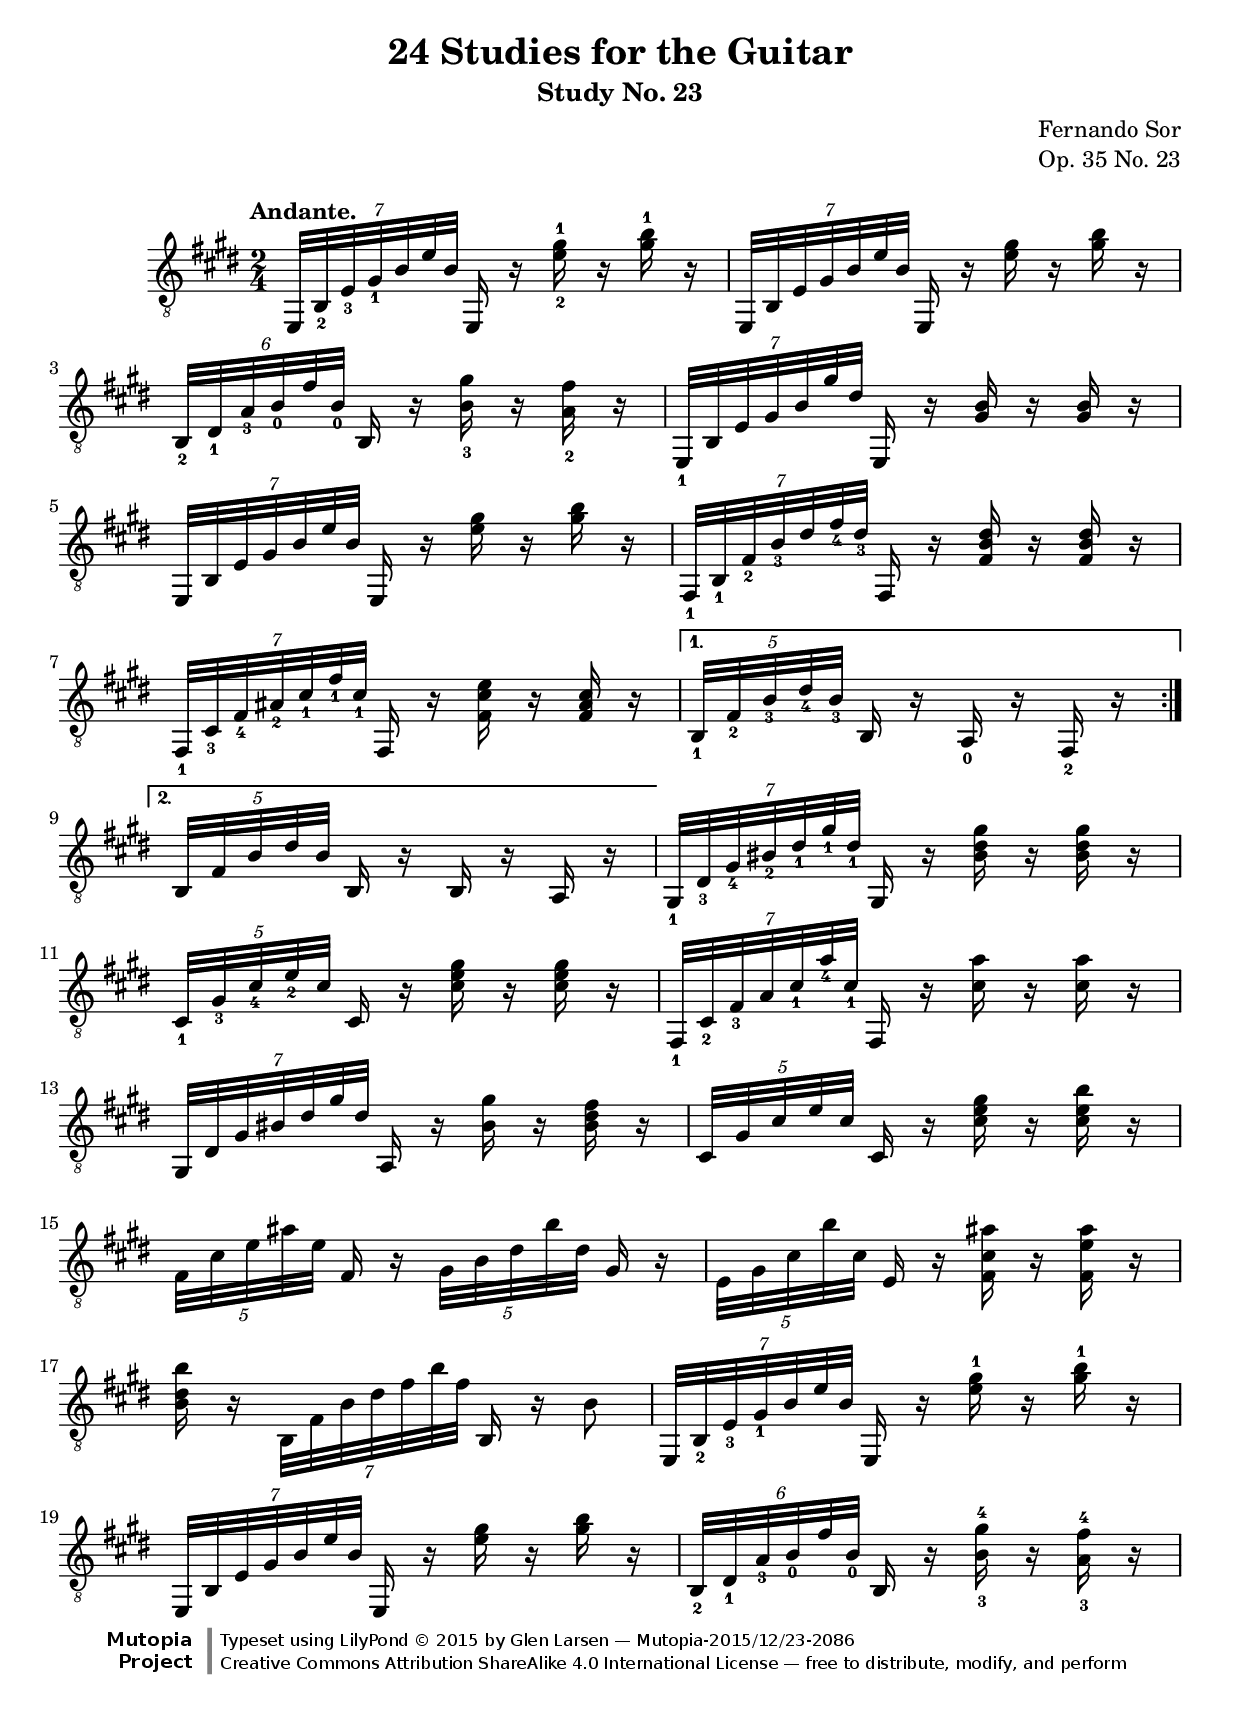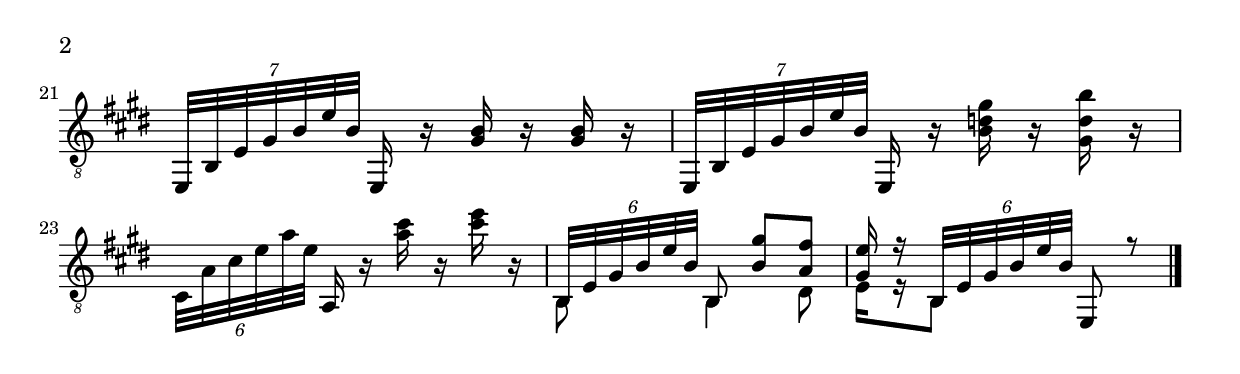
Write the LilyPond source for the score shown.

\version "2.19.32"
\header {
  title = "24 Studies for the Guitar"
  subtitle = "Study No. 23"
  composer = "Fernando Sor"
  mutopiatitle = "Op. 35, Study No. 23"
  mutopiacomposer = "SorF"
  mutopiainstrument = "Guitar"
  opus = "Op. 35 No. 23"
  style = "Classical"
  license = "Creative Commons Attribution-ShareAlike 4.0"
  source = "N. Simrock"
  % From Boije 481-2, enscribed "Bonn Chez N. Simrock"
  date = "1828"
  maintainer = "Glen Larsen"
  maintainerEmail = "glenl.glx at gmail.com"

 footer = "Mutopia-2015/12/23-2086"
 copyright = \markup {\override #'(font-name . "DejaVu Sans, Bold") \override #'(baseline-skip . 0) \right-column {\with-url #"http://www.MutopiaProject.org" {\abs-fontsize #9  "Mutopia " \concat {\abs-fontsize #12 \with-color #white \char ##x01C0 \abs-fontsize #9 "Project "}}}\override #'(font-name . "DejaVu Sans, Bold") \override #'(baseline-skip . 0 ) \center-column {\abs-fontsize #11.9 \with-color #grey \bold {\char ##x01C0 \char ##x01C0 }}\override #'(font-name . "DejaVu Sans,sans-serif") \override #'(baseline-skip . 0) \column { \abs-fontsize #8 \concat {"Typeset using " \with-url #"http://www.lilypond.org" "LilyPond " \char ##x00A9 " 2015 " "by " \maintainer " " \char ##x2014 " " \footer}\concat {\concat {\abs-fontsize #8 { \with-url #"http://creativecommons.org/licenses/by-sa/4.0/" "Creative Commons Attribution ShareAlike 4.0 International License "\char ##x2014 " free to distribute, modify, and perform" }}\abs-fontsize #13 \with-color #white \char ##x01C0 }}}
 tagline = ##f
}

\paper {
  % add space between composer/opus markup and first staff
  markup-system-spacing #'padding = #3
  % add a little space between composer and opus
  markup-markup-spacing #'padding = #1.2
  top-margin = #8
  bottom-margin = #10
}

\layout {
  \context {
    \Voice
    \override StringNumber #'stencil = ##f
  }
  \context {
    \Staff
    \override Fingering #'staff-padding = #'()
    \override Fingering #'add-stem-support = ##t
    \mergeDifferentlyDottedOn
    \mergeDifferentlyHeadedOn
  }
  \context {
    \Dynamics
    \override DynamicTextSpanner #'style = #'none
  }
}

mbreak = { } % { \break }

global = {
  \time 2/4
  \key e \major
}

upperVoice = \relative c {
  \tempo "Andante."
  \repeat volta 2 {
    \tuplet 7/4 { e,32 <b'_2> <e_3> <gis_1> b e b } e,,16\noBeam r <e''-2 gis-1> r <gis b-1> r |
    \tuplet 7/4 { e,,32 b' e gis b e b } e,,16\noBeam r <e'' gis> r <gis b> r |
    \tuplet 6/4 { b,,32_2 dis_1 a'_3 b_0 fis' b,_0 } b,16\noBeam r <b'_3 gis'> r <a_2 fis'> r |
    \mbreak

    \tuplet 7/4 { e,32_1 b' e gis b  gis' dis } e,,16\noBeam r <gis' b> r q r |
    \tuplet 7/4 { e,32 b' e gis b e b } e,,16\noBeam r <e'' gis> r <gis b> r |
    \tuplet 7/4 { fis,,32_1 b_1 fis'_2 b_3 dis fis_4 dis_3} fis,,16\noBeam r <fis' b dis> r q r |
    \mbreak

    \tuplet 7/4 { fis,32_1 cis'_3 fis_4 ais_2 cis_1 fis_1 cis_1 } fis,,16\noBeam r <fis' cis' e> r <fis ais cis> r |
  }
  \alternative {
    { \tuplet 5/4 { b,32_1 fis'_2 b_3 dis_4 b_3 } b,16\noBeam r a_0 r fis_2 r | }
    { \tuplet 5/4 { b32 fis' b dis b } b,16\noBeam r b r a r | }
  }
  \mbreak

  \tuplet 7/4 { gis32_1 dis'_3 gis_4 bis_2 dis_1 gis_1 dis_1 } gis,,16\noBeam r <bis' dis gis> r q r |
  \tuplet 5/4 { cis,32_1 gis'_3 cis_4 e_2 cis } cis,16\noBeam r <cis' e gis> r q r |
  \tuplet 7/4 { fis,,32_1 cis'_2 fis_3 a cis_1 a'_4 cis,_1 } fis,,16\noBeam r <cis'' a'> r q r |
  \mbreak

  \tuplet 7/4 { gis,32 dis' gis bis dis gis dis } a,16\noBeam r <bis' gis'> r <bis dis fis> r |
  \tuplet 5/4 { cis,32 gis' cis e cis } cis,16\noBeam r <cis' e gis> r <cis e b'> r |
  \tuplet 5/4 { fis,32 cis' e ais e } fis,16\noBeam r \tuplet 5/4 { gis32 b dis b' dis, } gis,16\noBeam r |
  \mbreak

  \tuplet 5/4 { e32 gis cis b' cis, } e,16\noBeam r <fis cis' ais'> r <fis e' ais> r |
  <b dis b'>16 r \tuplet 7/4 { b,32 fis' b dis fis b fis } b,,16\noBeam r b'8 |
  \tuplet 7/4 { e,,32 b'_2 e_3 gis_1 b e b } e,,16\noBeam r <e'' gis-1> r <gis b-1> r |
  \mbreak

  \tuplet 7/4 { e,,32 b' e gis b e b } e,,16\noBeam r <e'' gis> r <gis b> r |
  \tuplet 6/4 { b,,32_2 dis_1 a'_3 b_0 fis' b,_0 } b,16\noBeam r <b'_3 gis'-4> r <a_3 fis'-4> r |
  \tuplet 7/4 { e,32 b' e gis b e b } e,,16\noBeam r <gis' b> r q r |
  \mbreak

  \tuplet 7/4 { e,32 b' e gis b e b } e,,16\noBeam r <b'' d gis> r <gis d' b'> r |
  \tuplet 6/4 { cis,32 a' cis e a e } a,,16\noBeam r <a'' cis> r <cis e> r |
  << { \voiceOne \tuplet 6/4 { b,,32 e gis b e b } b,8\noBeam <b' gis'>8 <a fis'> } \\
     { \voiceTwo b,8 b4 dis8 } >> |
  << { \voiceOne <gis e'>16 r \tuplet 6/4 { b,32 e gis b e b } e,,8\noBeam r } \\
     { \voiceTwo e'16[ r b8] s4 } >> |

  \bar "|."
}

lowerVoice = \relative c {
  \set fingeringOrientations = #'(down)
  \voiceTwo
}


\score {
  <<
    \new Staff = "Guitar"
    <<
      \set Staff.midiInstrument = #"acoustic guitar (nylon)"
      \global
      \clef "treble_8"
      \context Voice = "upperVoice" \upperVoice
    >>
%{
    \new TabStaff = "Guitar tabs"
    <<
      \clef "moderntab"
      \global
      \context TabVoice = "upperVoice" \upperVoice
      \context TabVoice = "lowerVoice" \lowerVoice
      \context TabVoice = "middleVoice" \middleVoice
    >>
%}
  >>
  \layout {}
  \midi {
    \tempo 4 = 100
  }
}
